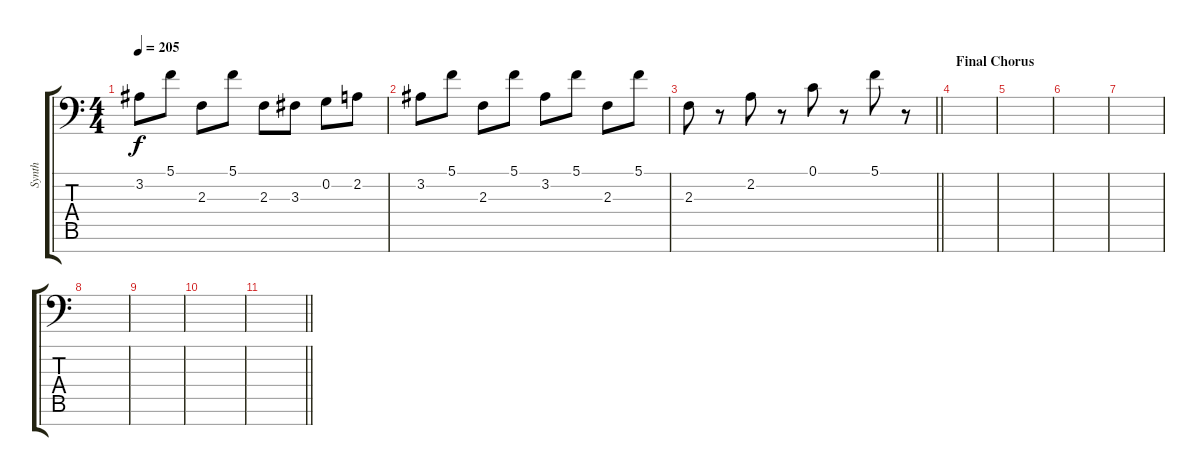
\track ("Synth" "Synth") {instrument lead2sawtooth}
\staff {score tabs}
\tuning (C4 G3 Eb3 Bb2 F2 C2 G1) {hide}
\ts (4 4)
\tempo 205
\clef f4
\ks c
3.2.8{dy f} 5.1.8 2.3.8 5.1.8 2.3.8 3.3.8 0.2.8 2.2.8 |
3.2.8 5.1.8 2.3.8 5.1.8 3.2.8 5.1.8 2.3.8 5.1.8 |
\barLineRight lightlight
2.3.8 r.8 2.2.8 r.8 0.1.8 r.8 5.1.8 r.8 |
\section ("" "Final Chorus")
|
|
|
|
|
|
|
\barLineRight lightlight
